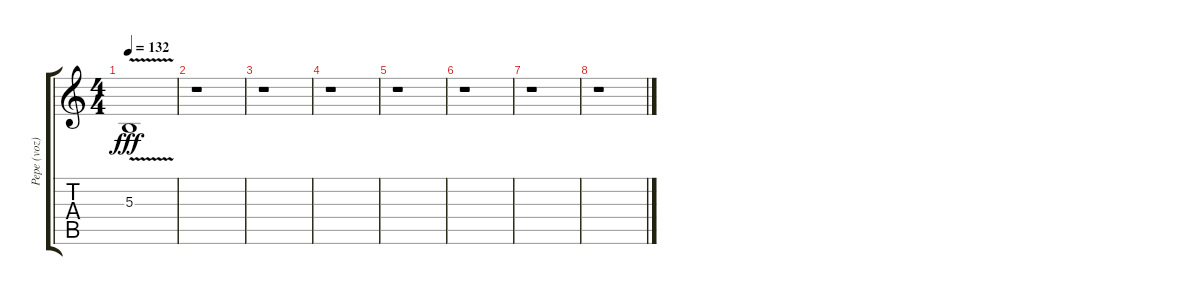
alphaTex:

\track ("Pepe (voz)" "Pepe (voz)") {instrument tenorsax}
\staff {score tabs}
\tuning (Eb4 Bb3 Gb3 Db3 Ab2 Eb2) {hide}
\ts (4 4)
\tempo 132
\clef g2
\ks c
5.3{v}.1{dy fff} |
r.1 |
r.1 |
r.1 |
r.1 |
r.1 |
r.1 |
r.1
